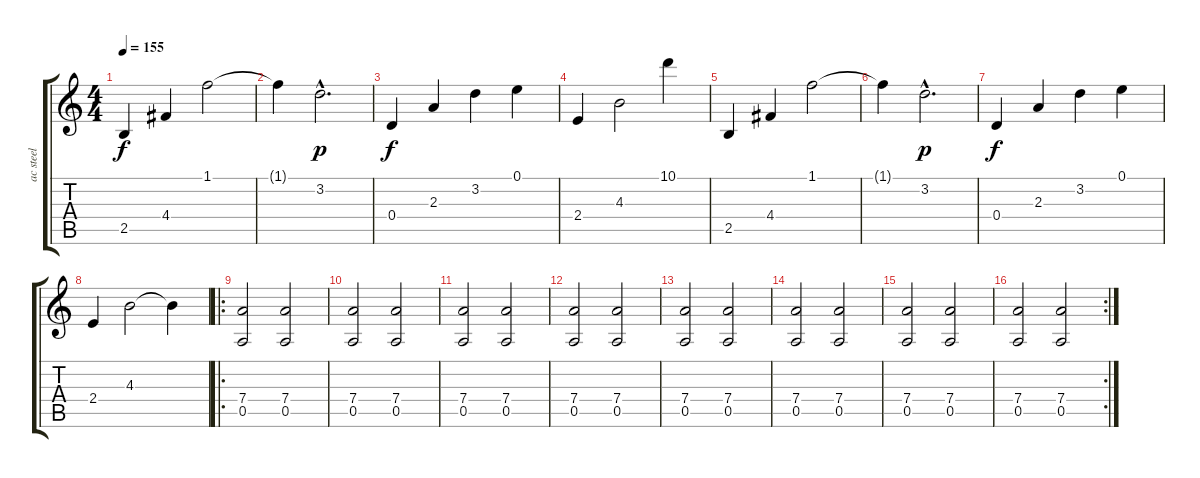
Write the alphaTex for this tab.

\track ("ac steel" "ac steel") {instrument acousticguitarsteel}
\staff {score tabs}
\tuning (E4 B3 G3 D3 A2 E2) {hide}
\ts (4 4)
\tempo 155
\clef g2
\ks c
2.5.4{dy f} 4.4.4 1.1.2 |
1.1{t}.4 3.2{hac}.2{d dy p} |
0.4.4{dy f} 2.3.4 3.2.4 0.1.4 |
2.4.4 4.3.2 10.1.4 |
2.5.4 4.4.4 1.1.2 |
1.1{t}.4 3.2{hac}.2{d dy p} |
0.4.4{dy f} 2.3.4 3.2.4 0.1.4 |
2.4.4 4.3.2 4.3{t}.4 |
\ro
(7.4 0.5).2 (7.4 0.5).2 |
(7.4 0.5).2 (7.4 0.5).2 |
(7.4 0.5).2 (7.4 0.5).2 |
(7.4 0.5).2 (7.4 0.5).2 |
(7.4 0.5).2 (7.4 0.5).2 |
(7.4 0.5).2 (7.4 0.5).2 |
(7.4 0.5).2 (7.4 0.5).2 |
\rc 2
(7.4 0.5).2 (7.4 0.5).2
